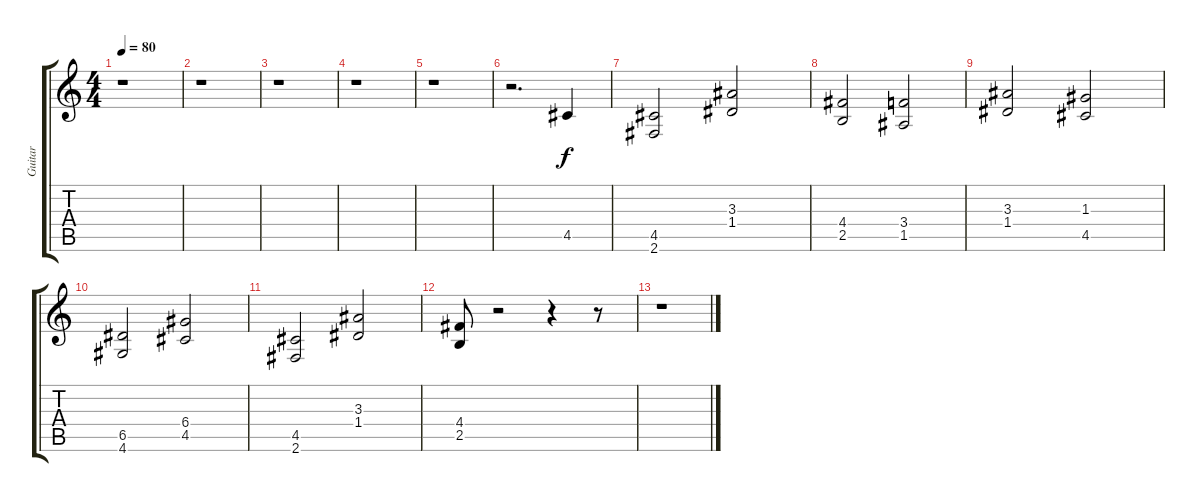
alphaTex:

\track ("Guitar" "Guitar") {instrument distortionguitar}
\staff {score tabs}
\tuning (E4 B3 G3 D3 A2 E2) {hide}
\ts (4 4)
\tempo 80
\clef g2
\ks c
r.1{dy f} |
r.1 |
r.1 |
r.1 |
r.1 |
r.2{d} 4.5.4 |
(4.5 2.6).2 (3.3 1.4).2 |
(4.4 2.5).2 (3.4 1.5).2 |
(3.3 1.4).2 (1.3 4.5).2 |
(6.5 4.6).2 (6.4 4.5).2 |
(4.5 2.6).2 (3.3 1.4).2 |
(4.4 2.5).8 r.2 r.4 r.8 |
r.1
